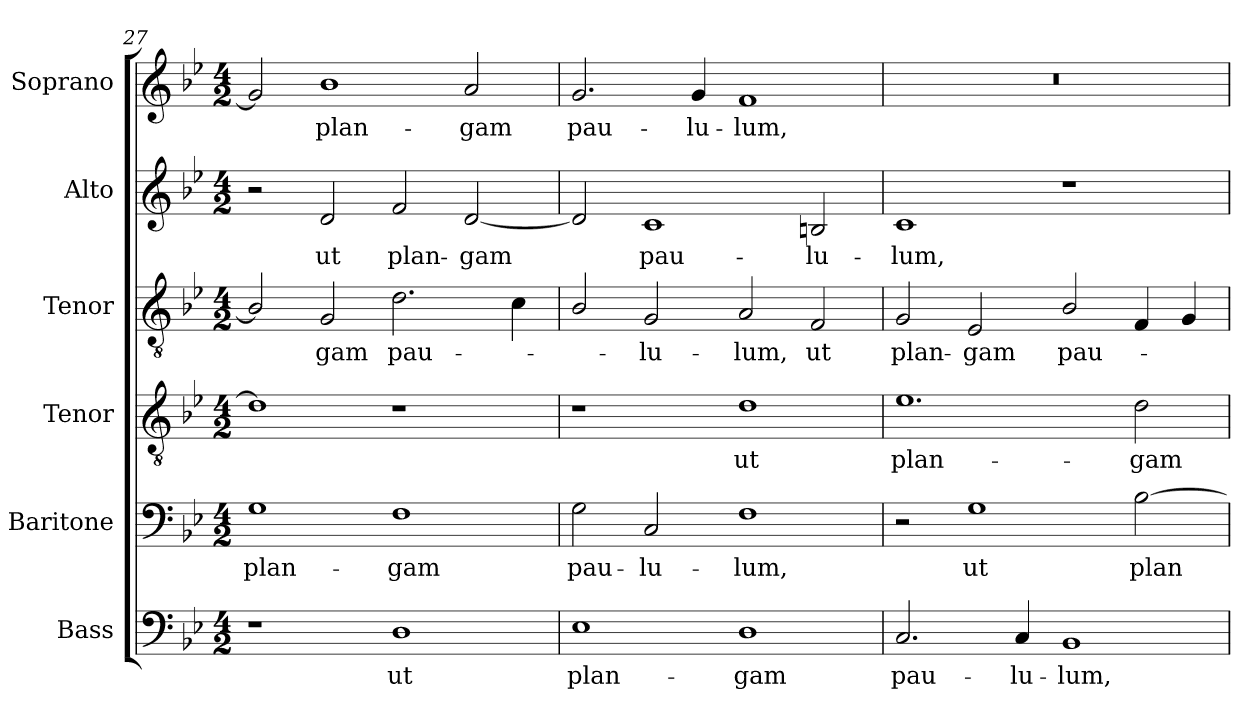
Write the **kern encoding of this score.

**kern	**text	**kern	**text	**kern	**text	**kern	**text	**kern	**text	**kern	**text
*part6	*part6	*part5	*part5	*part4	*part4	*part3	*part3	*part2	*part2	*part1	*part1
*staff6	*staff6	*staff5	*staff5	*staff4	*staff4	*staff3	*staff3	*staff2	*staff2	*staff1	*staff1
*I"Bass	*	*I"Baritone	*	*I"Tenor	*	*I"Tenor	*	*I"Alto	*	*I"Soprano	*
*I'B.	*	*I'Bar.	*	*I'T2.	*	*I'T1.	*	*I'A.	*	*I'S.	*
*clefF4	*	*clefF4	*	*clefGv2	*	*clefGv2	*	*clefG2	*	*clefG2	*
*	*	*	*	*ITrd7c12	*	*ITrd7c12	*	*	*	*	*
*k[b-e-]	*	*k[b-e-]	*	*k[b-e-]	*	*k[b-e-]	*	*k[b-e-]	*	*k[b-e-]	*
*B-:	*	*B-:	*	*B-:	*	*B-:	*	*B-:	*	*B-:	*
*M4/2	*	*M4/2	*	*M4/2	*	*M4/2	*	*M4/2	*	*M4/2	*
=27	=27	=27	=27	=27	=27	=27	=27	=27	=27	=27	=27
!	!	!	!LO:LY:b:color=#000000	!	!	!	!	!	!	!	!
1r	.	1Gi	plan-	1Di]	.	2BB-i/]	.	2r	.	2gi/]	.
!	!	!	!	!	!	!	!LO:LY:b:color=#000000	!	!	!	!
!	!	!	!	!	!	!	!	!	!LO:LY:b:color=#000000	!	!
!	!	!	!	!	!	!	!	!	!	!	!LO:LY:b:color=#000000
.	.	.	.	.	.	2GGi/	-gam	2di/	ut	1b-i	plan-
!	!LO:LY:b:color=#000000	!	!	!	!	!	!	!	!	!	!
!	!	!	!LO:LY:b:color=#000000	!	!	!	!	!	!	!	!
!	!	!	!	!	!	!	!LO:LY:b:color=#000000	!	!	!	!
!	!	!	!	!	!	!	!	!	!LO:LY:b:color=#000000	!	!
1Di	ut	1Fi	-gam	1r	.	2.Di\	pau-	2fi/	plan-	.	.
!	!	!	!	!	!	!	!	!	!LO:LY:b:color=#000000	!	!
!	!	!	!	!	!	!	!	!	!	!	!LO:LY:b:color=#000000
.	.	.	.	.	.	.	.	[2di/	-gam	2ai/	-gam
.	.	.	.	.	.	4Ci\	.	.	.	.	.
=28	=28	=28	=28	=28	=28	=28	=28	=28	=28	=28	=28
!	!LO:LY:b:color=#000000	!	!	!	!	!	!	!	!	!	!
!	!	!	!LO:LY:b:color=#000000	!	!	!	!	!	!	!	!
!	!	!	!	!	!	!	!	!	!	!	!LO:LY:b:color=#000000
1E-i	plan-	2Gi\	pau-	1r	.	2BB-i/	.	2di/]	.	2.gi/	pau-
!	!	!	!LO:LY:b:color=#000000	!	!	!	!	!	!	!	!
!	!	!	!	!	!	!	!LO:LY:b:color=#000000	!	!	!	!
!	!	!	!	!	!	!	!	!	!LO:LY:b:color=#000000	!	!
.	.	2Ci/	-lu-	.	.	2GGi/	-lu-	1ci	pau-	.	.
!	!	!	!	!	!	!	!	!	!	!	!LO:LY:b:color=#000000
.	.	.	.	.	.	.	.	.	.	4gi/	-lu-
!	!LO:LY:b:color=#000000	!	!	!	!	!	!	!	!	!	!
!	!	!	!LO:LY:b:color=#000000	!	!	!	!	!	!	!	!
!	!	!	!	!	!LO:LY:b:color=#000000	!	!	!	!	!	!
!	!	!	!	!	!	!	!LO:LY:b:color=#000000	!	!	!	!
!	!	!	!	!	!	!	!	!	!	!	!LO:LY:b:color=#000000
1Di	-gam	1Fi	-lum,	1Di	ut	2AAi/	-lum,	.	.	1fi	-lum,
!	!	!	!	!	!	!	!LO:LY:b:color=#000000	!	!	!	!
!	!	!	!	!	!	!	!	!	!LO:LY:b:color=#000000	!	!
.	.	.	.	.	.	2FFi/	ut	2Bni/	-lu-	.	.
=29	=29	=29	=29	=29	=29	=29	=29	=29	=29	=29	=29
!	!LO:LY:b:color=#000000	!	!	!	!	!	!	!	!	!	!
!	!	!	!	!	!LO:LY:b:color=#000000	!	!	!	!	!	!
!	!	!	!	!	!	!	!LO:LY:b:color=#000000	!	!	!	!
!	!	!	!	!	!	!	!	!	!LO:LY:b:color=#000000	!LO:N:vis=1	!
2.Ci/	pau-	2r	.	1.E-i	plan-	2GGi/	plan-	1ci	-lum,	0r	.
!	!	!	!LO:LY:b:color=#000000	!	!	!	!	!	!	!	!
!	!	!	!	!	!	!	!LO:LY:b:color=#000000	!	!	!	!
.	.	1Gi	ut	.	.	2EE-i/	-gam	.	.	.	.
!	!LO:LY:b:color=#000000	!	!	!	!	!	!	!	!	!	!
4Ci/	-lu-	.	.	.	.	.	.	.	.	.	.
!	!LO:LY:b:color=#000000	!	!	!	!	!	!	!	!	!	!
!	!	!	!	!	!	!	!LO:LY:b:color=#000000	!	!	!	!
1BB-i	-lum,	.	.	.	.	2BB-i/	pau-	1r	.	.	.
!	!	!	!LO:LY:b:color=#000000	!	!	!	!	!	!	!	!
!	!	!	!	!	!LO:LY:b:color=#000000	!	!	!	!	!	!
.	.	[2B-i\	plan-	2Di\	-gam	4FFi/	.	.	.	.	.
.	.	.	.	.	.	4GGi/	.	.	.	.	.
=	=	=	=	=	=	=	=	=	=	=	=
*-	*-	*-	*-	*-	*-	*-	*-	*-	*-	*-	*-
